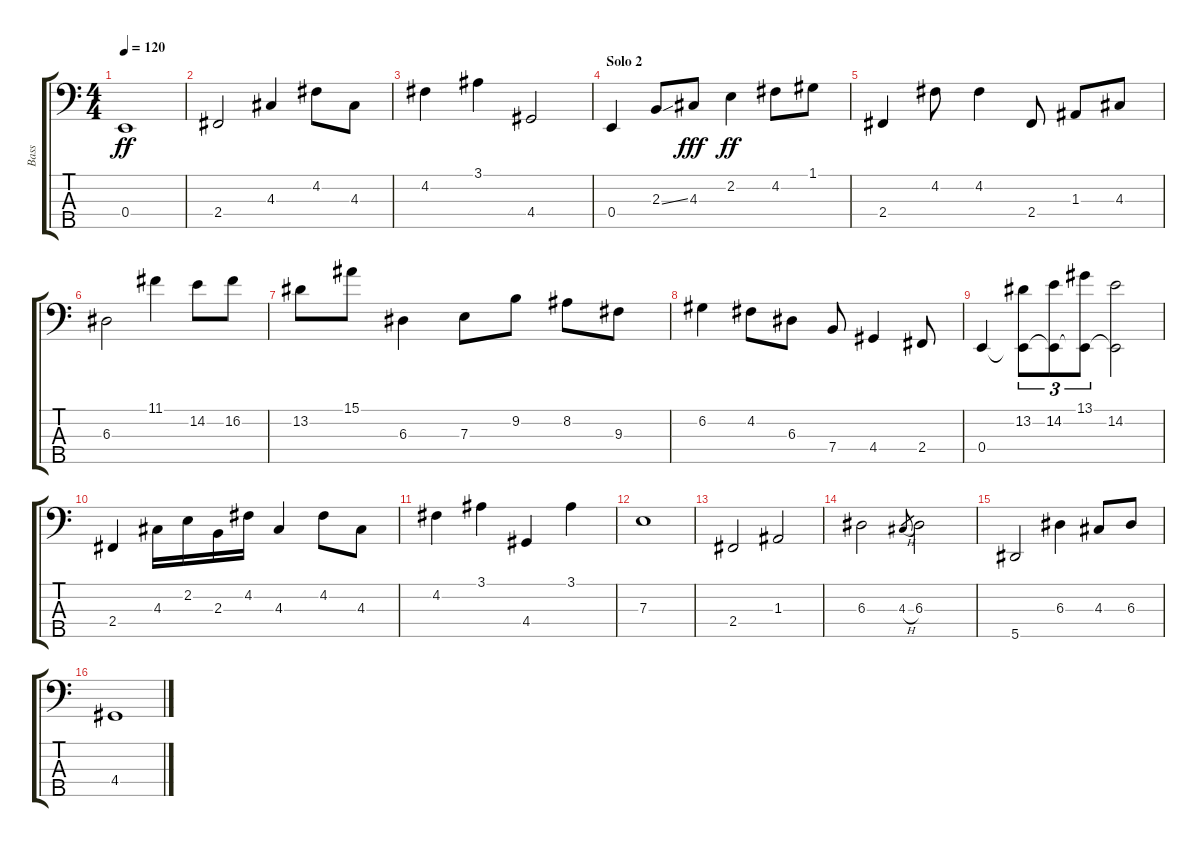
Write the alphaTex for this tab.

\track ("Bass" "Bass") {instrument acousticbass}
\staff {score tabs}
\tuning (G2 D2 A1 E1 Bb0) {hide}
\ts (4 4)
\tempo 120
\clef f4
\ks c
0.4.1{dy ff} |
2.4.2 4.3.4 4.2.8 4.3.8 |
4.2.4 3.1.4 4.4.2 |
\section ("" "Solo 2")
0.4.4 2.3{ss}.8 4.3.8{dy fff} 2.2.4{dy ff} 4.2.8 1.1.8 |
2.4.4 4.2.8 4.2.4 2.4.8 1.3.8 4.3.8 |
6.3.2 11.1.4 14.2.8 16.2.8 |
13.2.8 15.1.8 6.3.4 7.3.8 9.2.8 8.2.8 9.3.8 |
6.2.4 4.2.8 6.3.8 7.4.8 4.4.4 2.4.8 |
0.4.4 (13.2 0.4{t}).8{tu (3 2)} (14.2 0.4{t}).8{tu (3 2)} (13.1 0.4{t}).8{tu (3 2)} (14.2 0.4{t}).2 |
2.4.4 4.3.16 2.2.16 2.3.16 4.2.16 4.3.4 4.2.8 4.3.8 |
4.2.4 3.1.4 4.4.4 3.1.4 |
7.3.1 |
2.4.2 1.3.2 |
6.3.2 4.3{h}.8{gr} 6.3.2 |
5.5.2 6.3.4 4.3.8 6.3.8 |
4.4.1
